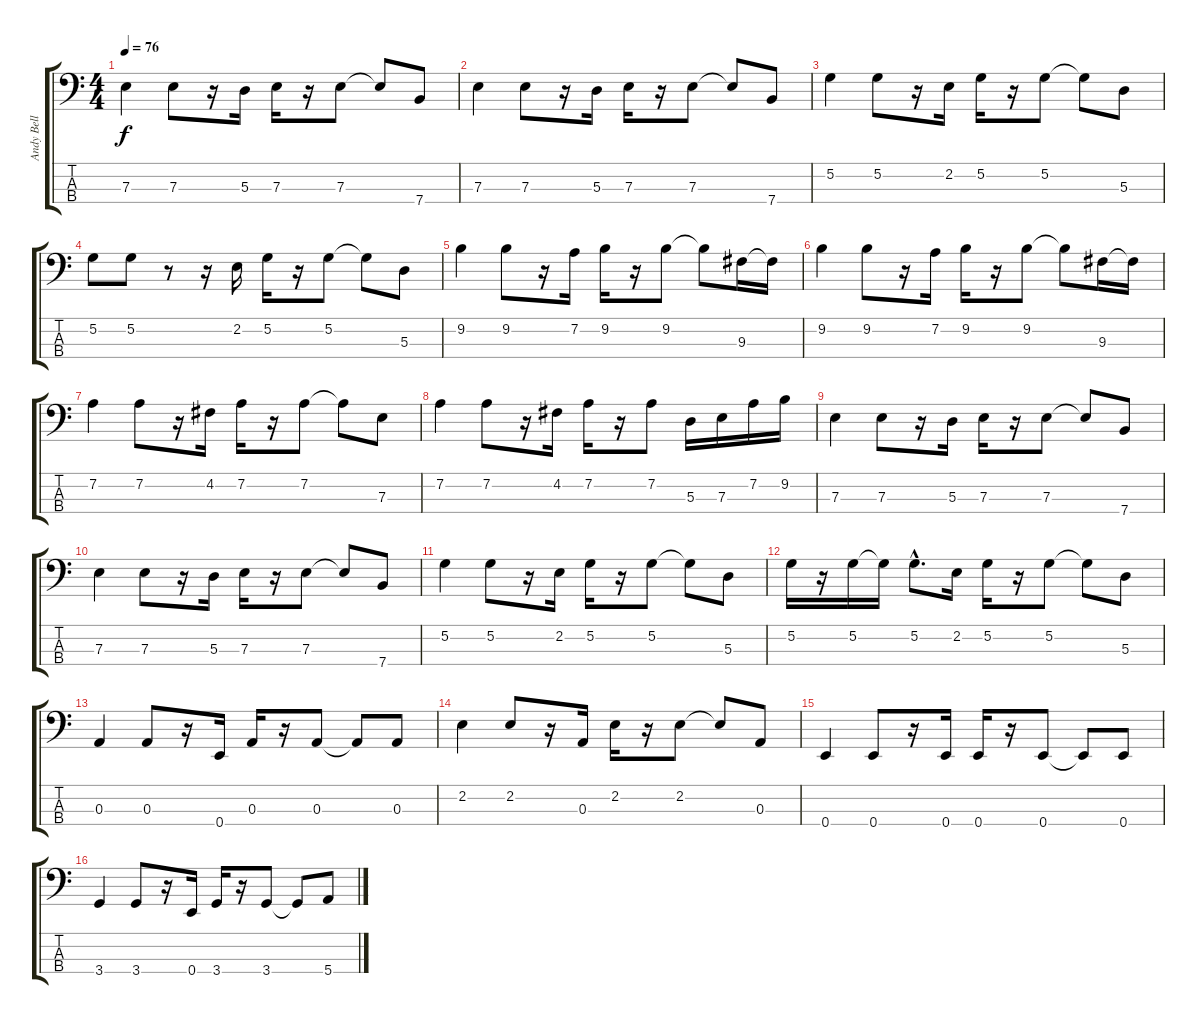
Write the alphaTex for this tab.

\track ("Andy Bell" "Andy Bell") {instrument electricbassfinger}
\staff {score tabs}
\tuning (G2 D2 A1 E1) {hide}
\ts (4 4)
\tempo 76
\clef f4
\ks c
7.3.4{dy f} 7.3.8 r.16 5.3.16 7.3.16 r.16 7.3.8 7.3{t}.8 7.4.8 |
7.3.4 7.3.8 r.16 5.3.16 7.3.16 r.16 7.3.8 7.3{t}.8 7.4.8 |
5.2.4 5.2.8 r.16 2.2.16 5.2.16 r.16 5.2.8 5.2{t}.8 5.3.8 |
5.2.8 5.2.8 r.8 r.16 2.2.16 5.2.16 r.16 5.2.8 5.2{t}.8 5.3.8 |
9.2.4 9.2.8 r.16 7.2.16 9.2.16 r.16 9.2.8 9.2{t}.8 9.3.16 9.3{t}.16 |
9.2.4 9.2.8 r.16 7.2.16 9.2.16 r.16 9.2.8 9.2{t}.8 9.3.16 9.3{t}.16 |
7.2.4 7.2.8 r.16 4.2.16 7.2.16 r.16 7.2.8 7.2{t}.8 7.3.8 |
7.2.4 7.2.8 r.16 4.2.16 7.2.16 r.16 7.2.8 5.3.16 7.3.16 7.2.16 9.2.16 |
7.3.4 7.3.8 r.16 5.3.16 7.3.16 r.16 7.3.8 7.3{t}.8 7.4.8 |
7.3.4 7.3.8 r.16 5.3.16 7.3.16 r.16 7.3.8 7.3{t}.8 7.4.8 |
5.2.4 5.2.8 r.16 2.2.16 5.2.16 r.16 5.2.8 5.2{t}.8 5.3.8 |
5.2.16 r.16 5.2.16 5.2{t}.16 5.2{hac}.8{d} 2.2.16 5.2.16 r.16 5.2.8 5.2{t}.8 5.3.8 |
0.3.4 0.3.8 r.16 0.4.16 0.3.16 r.16 0.3.8 0.3{t}.8 0.3.8 |
2.2.4 2.2.8 r.16 0.3.16 2.2.16 r.16 2.2.8 2.2{t}.8 0.3.8 |
0.4.4 0.4.8 r.16 0.4.16 0.4.16 r.16 0.4.8 0.4{t}.8 0.4.8 |
3.4.4 3.4.8 r.16 0.4.16 3.4.16 r.16 3.4.8 3.4{t}.8 5.4.8
